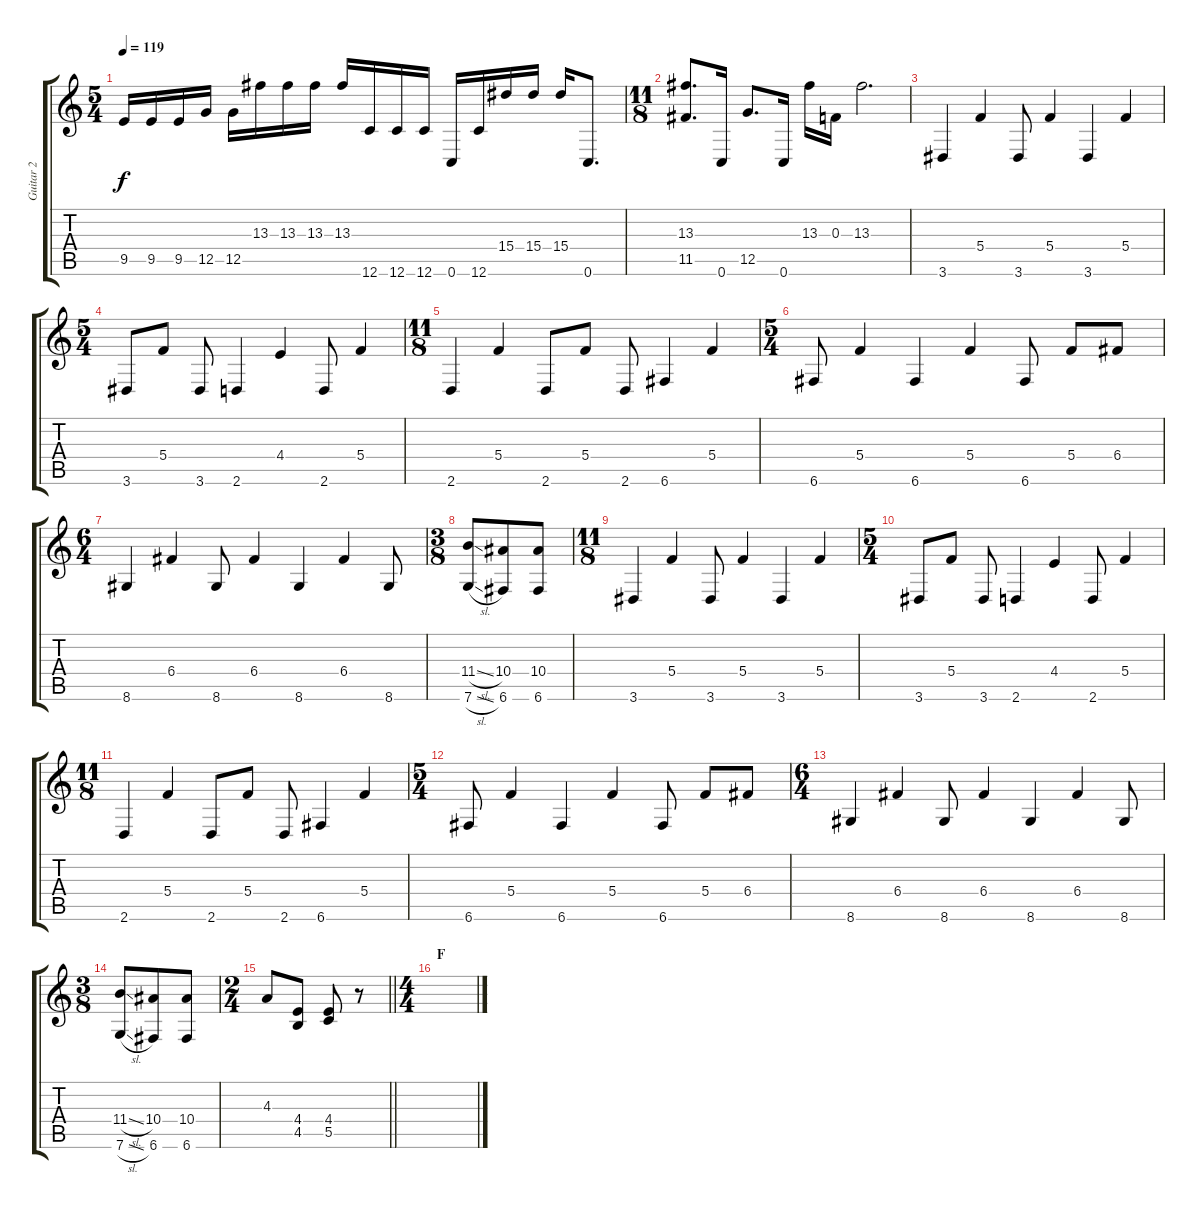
\track ("Guitar 2" "Guitar 2") {instrument distortionguitar}
\staff {score tabs}
\tuning (D4 A3 F3 C3 G2 C2) {hide}
\ts (5 4)
\tempo 119
\clef g2
\ks c
9.5.16{dy f} 9.5.16 9.5.16 12.5.16 12.5.16 13.3.16 13.3.16 13.3.16 13.3.16 12.6.16 12.6.16 12.6.16 0.6.16 12.6.16 15.4.16 15.4.16 15.4.16 0.6.8{d} |
\ts (11 8)
(13.3 11.5).8{d} 0.6.16 12.5.8{d} 0.6.16 13.3.16 0.3.16 13.3.2{d} |
3.6.4 5.4.4 3.6.8 5.4.4 3.6.4 5.4.4 |
\ts (5 4)
3.6.8 5.4.8 3.6.8 2.6.4 4.4.4 2.6.8 5.4.4 |
\ts (11 8)
2.6.4 5.4.4 2.6.8 5.4.8 2.6.8 6.6.4 5.4.4 |
\ts (5 4)
6.6.8 5.4.4 6.6.4 5.4.4 6.6.8 5.4.8 6.4.8 |
\ts (6 4)
8.6.4 6.4.4 8.6.8 6.4.4 8.6.4 6.4.4 8.6.8 |
\ts (3 8)
(11.4{sl} 7.6{sl}).8 (10.4 6.6).8 (10.4 6.6).8 |
\ts (11 8)
3.6.4 5.4.4 3.6.8 5.4.4 3.6.4 5.4.4 |
\ts (5 4)
3.6.8 5.4.8 3.6.8 2.6.4 4.4.4 2.6.8 5.4.4 |
\ts (11 8)
2.6.4 5.4.4 2.6.8 5.4.8 2.6.8 6.6.4 5.4.4 |
\ts (5 4)
6.6.8 5.4.4 6.6.4 5.4.4 6.6.8 5.4.8 6.4.8 |
\ts (6 4)
8.6.4 6.4.4 8.6.8 6.4.4 8.6.4 6.4.4 8.6.8 |
\ts (3 8)
(11.4{sl} 7.6{sl}).8 (10.4 6.6).8 (10.4 6.6).8 |
\ts (2 4)
\barLineRight lightlight
4.3.8 (4.4 4.5).8 (4.4 5.5).8 r.8 |
\ts (4 4)
\section ("" "F")
